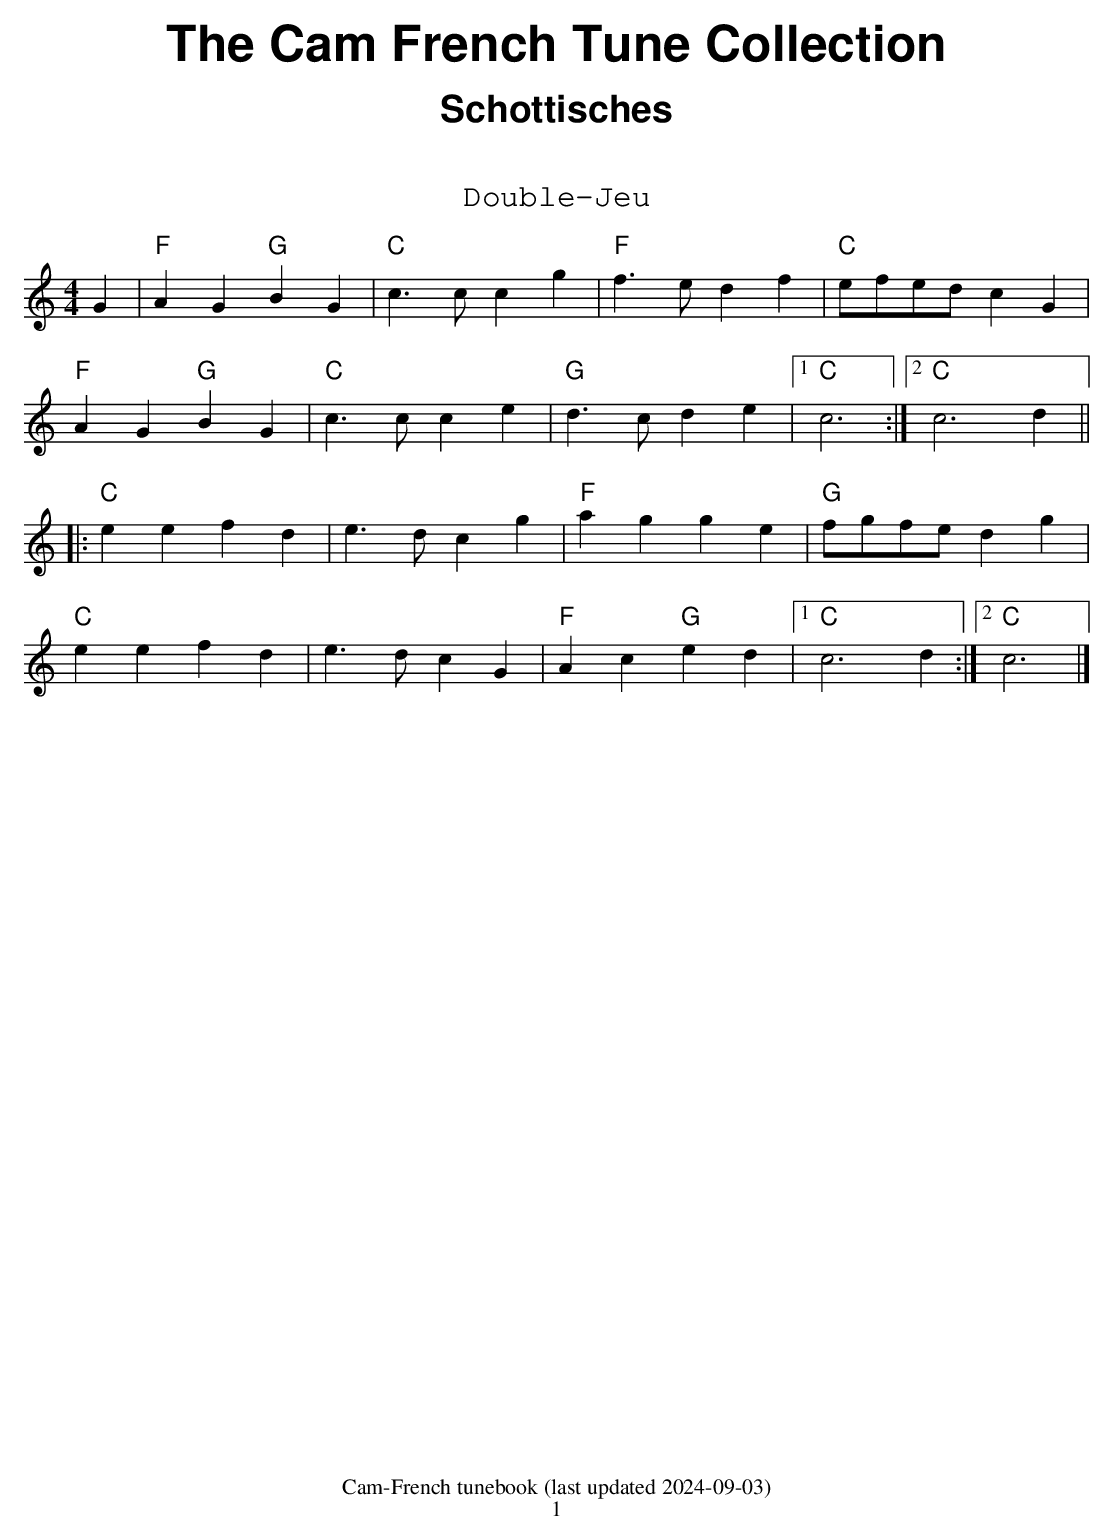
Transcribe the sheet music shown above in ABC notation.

X:1
T:Double-Jeu
M:4/4
L:1/4
K:C
G|"F"AG "G"BG|"C"c>c cg|"F"f>e df|"C"e/f/e/d/ cG|
"F"AG "G"BG|"C"c>c ce|"G"d>c de|1"C"c3:|2"C"c3 d||
|:"C" ee fd|e>d cg| "F"ag ge|"G"f/g/f/e/ dg|
"C"ee fd|e>d cG|"F"Ac "G"ed|1"C"c3 d:|2"C"c3|]
